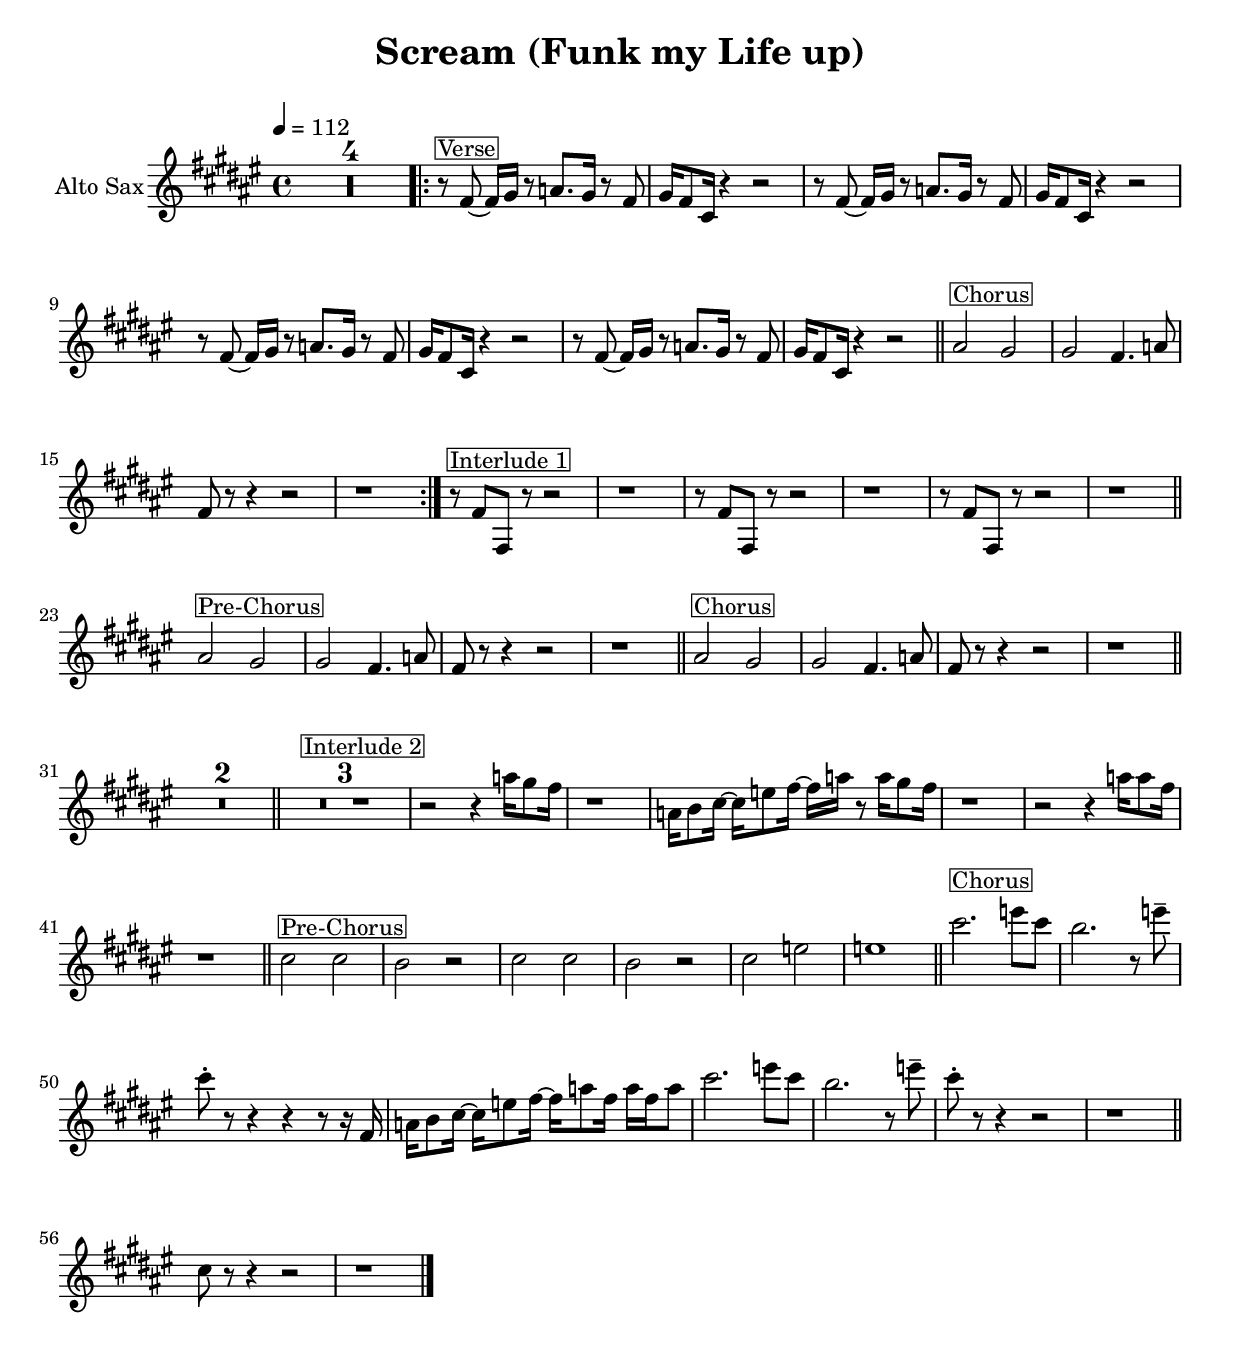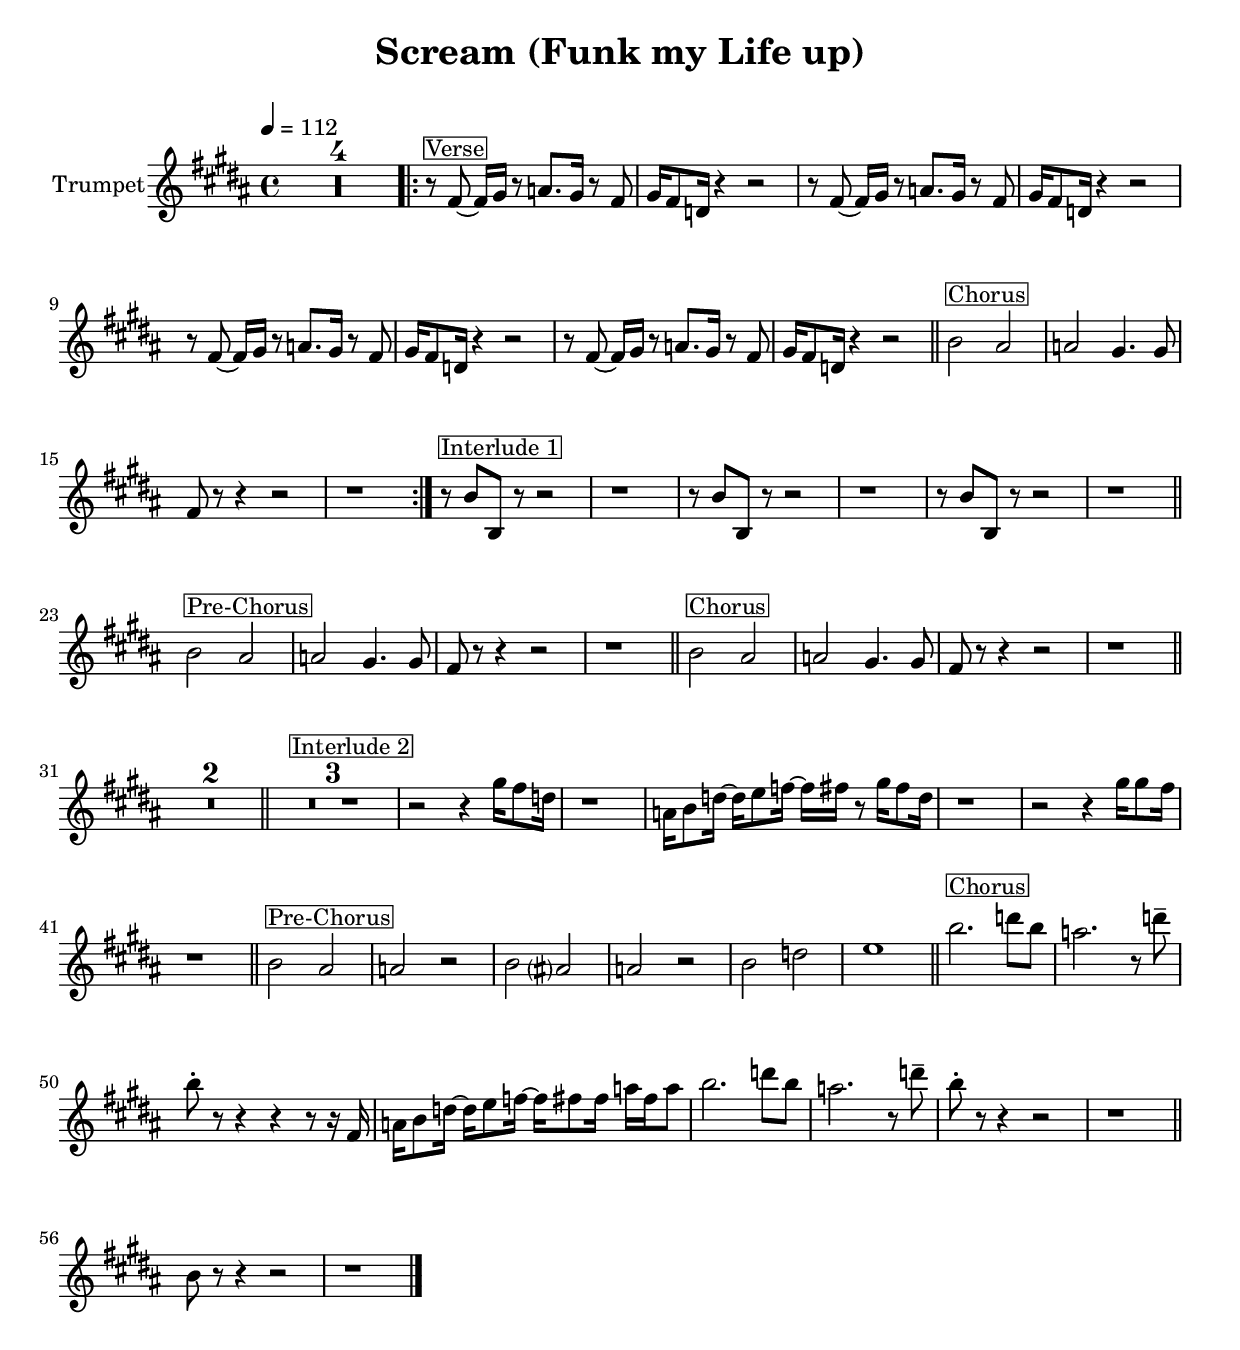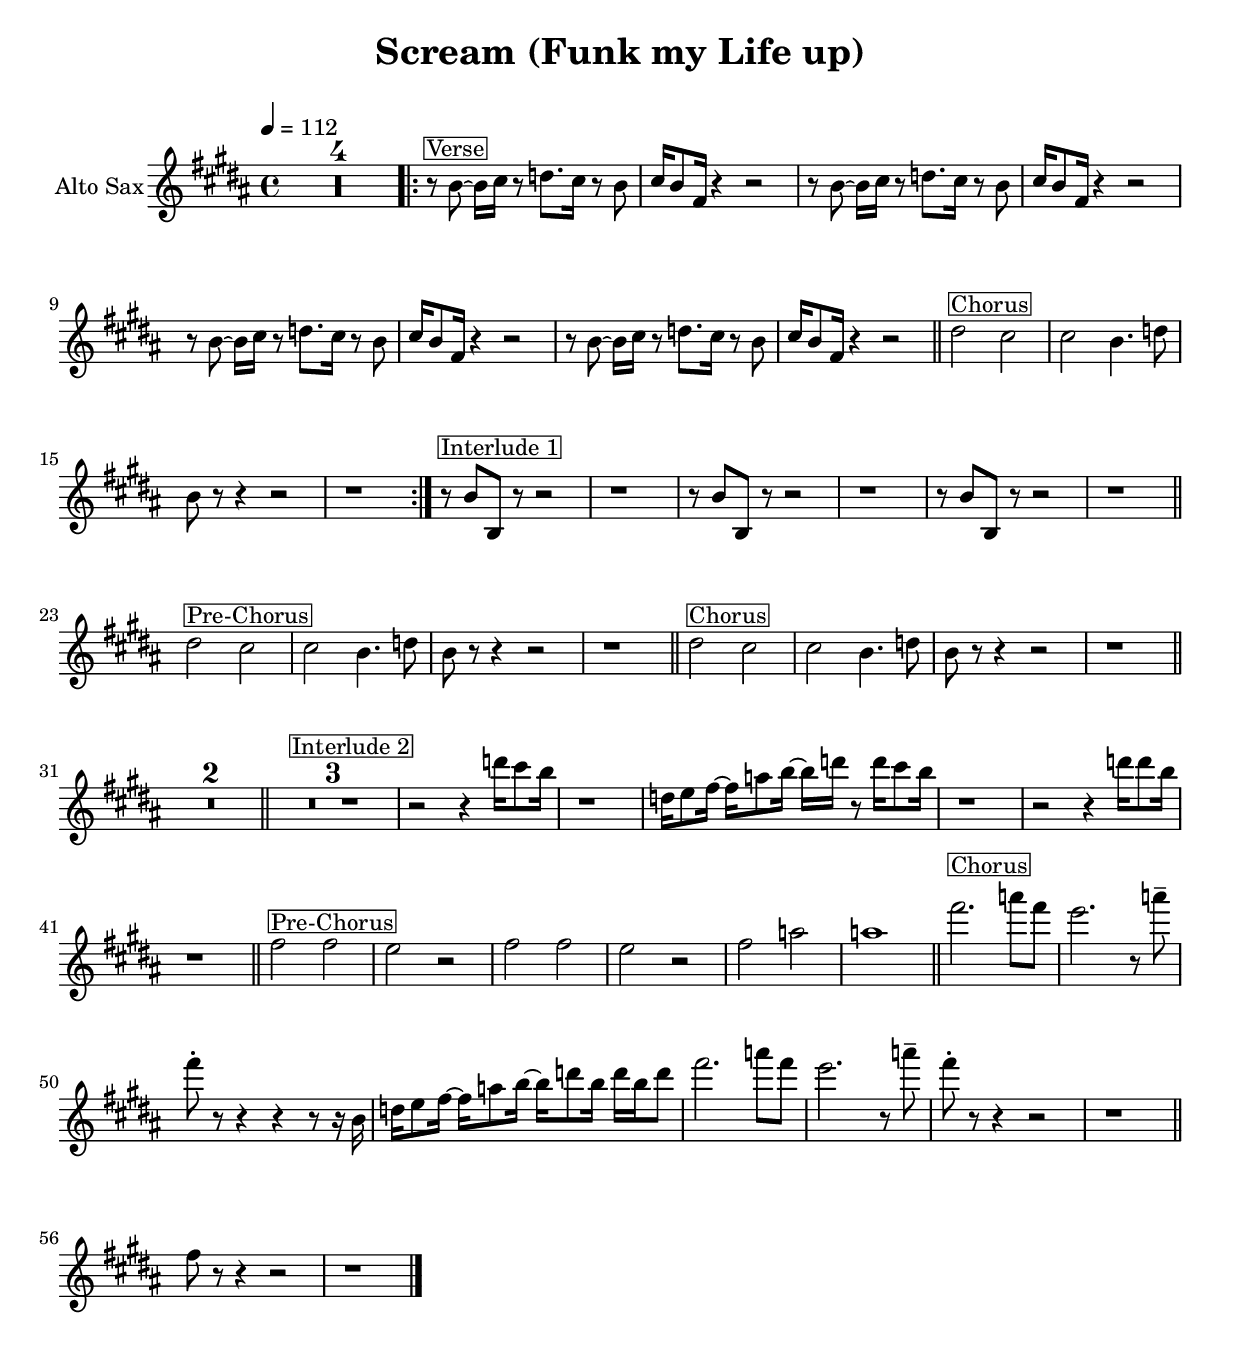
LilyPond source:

#(ly:set-option 'relative-includes #t)
\version "2.18.2"
\include "lib.ly"

\header {
  title = "Scream (Funk my Life up)"
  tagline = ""
}

\paper {
  markup-system-spacing #'padding = #3 %space after title
  ragged-last = ##t % don't stretch last line
}

global = {
  \time 4/4
  \clef "violin"
  \key b \major
  \set Score.skipBars = ##t % combine multi-rests
  \accidentalStyle "modern-voice-cautionary" % print some reduntant accidentals in parenthesis, e.g. (#)
}

structure = {
  \tempo 4 = 112
  s1*4 %intro

  % repeated
  s1*0^\markupBox "Verse"
  s1*8 \bar "||"
  s1*0^\markupBox "Chorus"
  s1*4

  s1*0^\markupBox "Interlude 1"
  s1*6 \bar "||"
  s1*0^\markupBox "Pre-Chorus"
  s1*4 \bar "||"

  s1*0^\markupBox "Chorus"
  s1*4 \bar "||"
  s1*2 \bar "||"

  s1*0^\markupBox "Interlude 2"
  s1*9 \bar "||"

  s1*0^\markupBox "Pre-Chorus"
  s1*6 \bar "||"

  s1*0^\markupBox "Chorus"
  s1*8 \bar "||"

  s1*2 \bar "|."
}

breaks = {
  % s1*8 % intro

  % s1*8 % verse simple
  % s1*8 \break % chorus

  % s1*8 % verse (segno)
  % s1*8 \break % chorus (to coda)

  % s1*8 % bridge
  % s1*8 % chorus
  % s1*4 \break % intro (dal segno)

  % s1*4 % breaks
  % s1*8 % chorus
}

remarks = \lyricmode {
}

turnChords = \chordmode {
}

chorusChords = \chordmode {
}

altoChords = \transpose es c {
}

trumpetChords = \transpose bes c {
}

slT = \absolute {a''4}
slS = \absolute {d''4}
slbT = \repeat unfold 4 \slT
slbS = \repeat unfold 4 \slS

verseTp = \relative c' \repeat unfold 4 {
  r8 fis~ fis16 gis r8 a8. gis16 r8 fis | gis16 fis8 d16 r4 r2
}

chorusTp = \relative c'' {
  b2 ais | a gis4. gis8 | fis8 r r4 r2 | r1
}

trumpet = \transpose bes bes \relative c' {
  \global
  \set Staff.instrumentName = #"Trumpet"

  R1*4

  \repeat volta 2 {
    \verseTp
    \chorusTp
  }
  \repeat unfold 3 { r8 b' b, r r2 | r1 }
  \chorusTp
  \chorusTp R1*2
  R1*3 r2 r4 gis''16 fis8 d16 | r1 | a16 b8 d16~ d e8 f16~ f fis r8 gis16 fis8 d16 | r1 | r2 r4 gis16 gis8 fis16 | r1
  \repeat unfold 2 { b,2 ais | a r } b d e1
  b'2. d8 b | a2. r8 d8-- | b8^. r r4 r r8 r16 fis, | a16 b8 d16~ d e8 f16~ f fis8 fis16 a fis a8 |
  b2. d8 b | a2. r8 d8-- | b8^. r r4 r2 | r1 | b,8 r r4 r2 | r1
}

verseAs = \relative c' \repeat unfold 4 {
  r8 b~ b16 cis r8 d8. cis16 r8 b | cis16 b8 fis16 r4 r2
}

chorusAs = \relative c' {
  dis2 cis | cis b4. d8 | b8 r r4 r2 | r1
}

altoSax = \transpose es bes \relative c {
  \global
  \set Staff.instrumentName = #"Alto Sax"

  R1*4

  \repeat volta 2 {
    \verseAs
    \chorusAs
  }
  \repeat unfold 3 { r8 b' b, r r2 | r1 }
  \chorusAs
  \chorusAs R1*2
  R1*3 r2 r4 d''16 cis8 b16 | r1 | d,16 e8 fis16~ fis a8 b16~ b d r8 d16 cis8 b16 | r1 | r2 r4 d16 d8 b16 | r1
  \repeat unfold 2 { fis2 fis | e r } fis a a1
  fis'2. a8 fis | e2. r8 a8-- | fis8^. r r4 r r8 r16 b,, | d16 e8 fis16~ fis a8 b16~ b d8 b16 d b d8 |
  fis2. a8 fis | e2. r8 a8-- | fis8^. r r4 r2 | r1 | fis,8 r r4 r2 | r1
}

% \book {
%   \score {
%     % \midi { }
%     <<
%       \lyricsAbove \remarks
%       \new ChordNames \trumpetChords
%       \new Staff = "trumpet" <<
%         \structure
%         \breaks
%         \trumpet
%       >>
%       % \new Staff \trumpet
%       \new ChordNames \altoChords
%       \new Staff = "altoSax" <<
%         \altoSax
%       >>
%     >>
%   }
% }


\book {
  \bookOutputSuffix "tp"
  \paper {
    system-system-spacing #'basic-distance = #15 % increase space
    % fit on one page
    % system-system-spacing = #'(
    %   (basic-distance . 10)
    %   (minimum-distance . 0)
    %   (padding . 0)
    %   (stretchability . 0))
  }
  \score {
    <<
      \lyricsAbove \remarks
      \new ChordNames \trumpetChords
      \new Staff = "trumpet" <<
        \structure
        \breaks
        \trumpet
      >>
    >>
  }
}
\book {
  \bookOutputSuffix "as"
  \paper {
    system-system-spacing #'basic-distance = #15 % increase space
  }
  \score {
    <<
      \lyricsAbove \remarks
      \new ChordNames \altoChords
      \new Staff = "altoSax" <<
        \structure
        \breaks
        \altoSax
      >>
    >>
  }
}

tenorSax = \transpose bes es' \altoSax
tenorChords = \transpose bes es' \altoChords
\book {
  \bookOutputSuffix "ts"
  \paper {
    system-system-spacing #'basic-distance = #15
  }
  \score {
    <<
      \lyricsAbove \remarks
      \new ChordNames \tenorChords
      \new Staff = "tenorSax" <<
        \structure
        \breaks
        \tenorSax
      >>
    >>
  }
}
